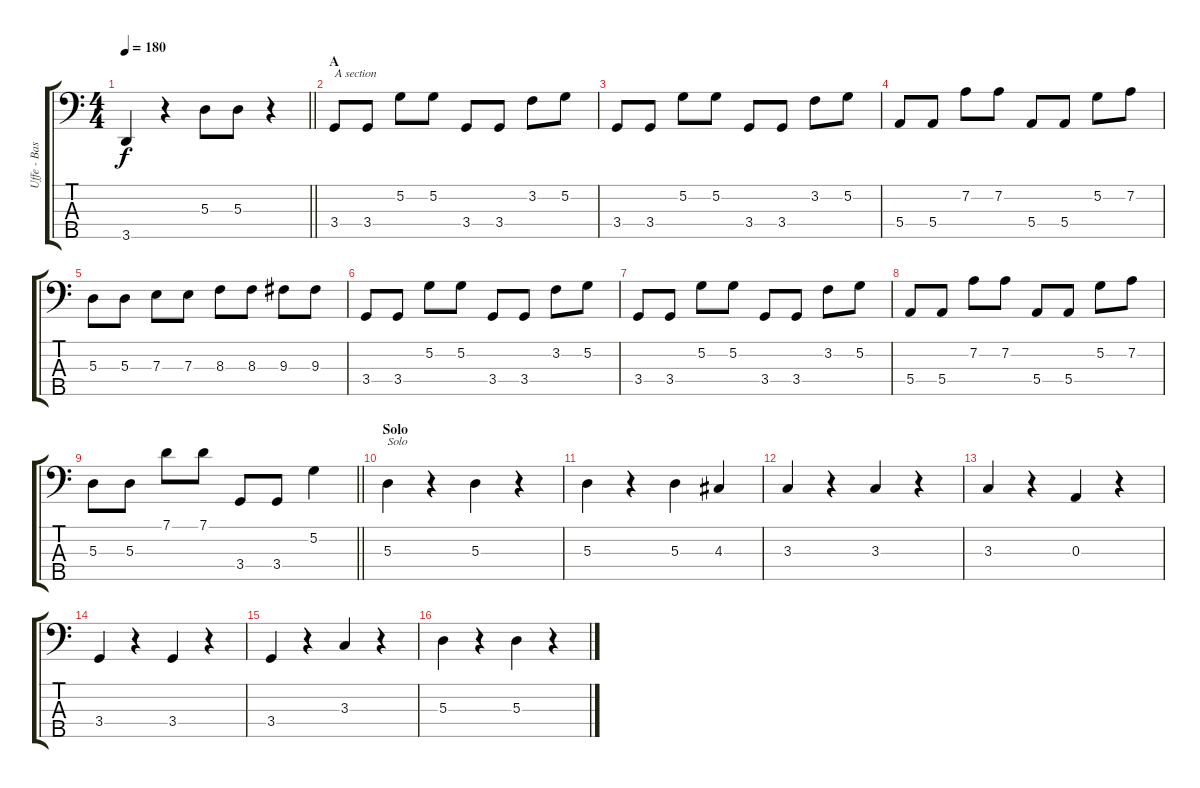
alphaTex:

\track ("Uffe - Bass" "Uffe - Bas") {instrument electricbasspick}
\staff {score tabs}
\tuning (G2 D2 A1 E1 B0) {hide}
\ts (4 4)
\tempo 180
\clef f4
\barLineRight lightlight
\ks c
3.5.4{dy f} r.4 5.3.8 5.3.8 r.4 |
\section ("" "A")
3.4.8{txt "A section"} 3.4.8 5.2.8 5.2.8 3.4.8 3.4.8 3.2.8 5.2.8 |
3.4.8 3.4.8 5.2.8 5.2.8 3.4.8 3.4.8 3.2.8 5.2.8 |
5.4.8 5.4.8 7.2.8 7.2.8 5.4.8 5.4.8 5.2.8 7.2.8 |
5.3.8 5.3.8 7.3.8 7.3.8 8.3.8 8.3.8 9.3.8 9.3.8 |
3.4.8 3.4.8 5.2.8 5.2.8 3.4.8 3.4.8 3.2.8 5.2.8 |
3.4.8 3.4.8 5.2.8 5.2.8 3.4.8 3.4.8 3.2.8 5.2.8 |
5.4.8 5.4.8 7.2.8 7.2.8 5.4.8 5.4.8 5.2.8 7.2.8 |
\barLineRight lightlight
5.3.8 5.3.8 7.1.8 7.1.8 3.4.8 3.4.8 5.2.4 |
\section ("" "Solo")
5.3.4{txt "Solo"} r.4 5.3.4 r.4 |
5.3.4 r.4 5.3.4 4.3.4 |
3.3.4 r.4 3.3.4 r.4 |
3.3.4 r.4 0.3.4 r.4 |
3.4.4 r.4 3.4.4 r.4 |
3.4.4 r.4 3.3.4 r.4 |
5.3.4 r.4 5.3.4 r.4
